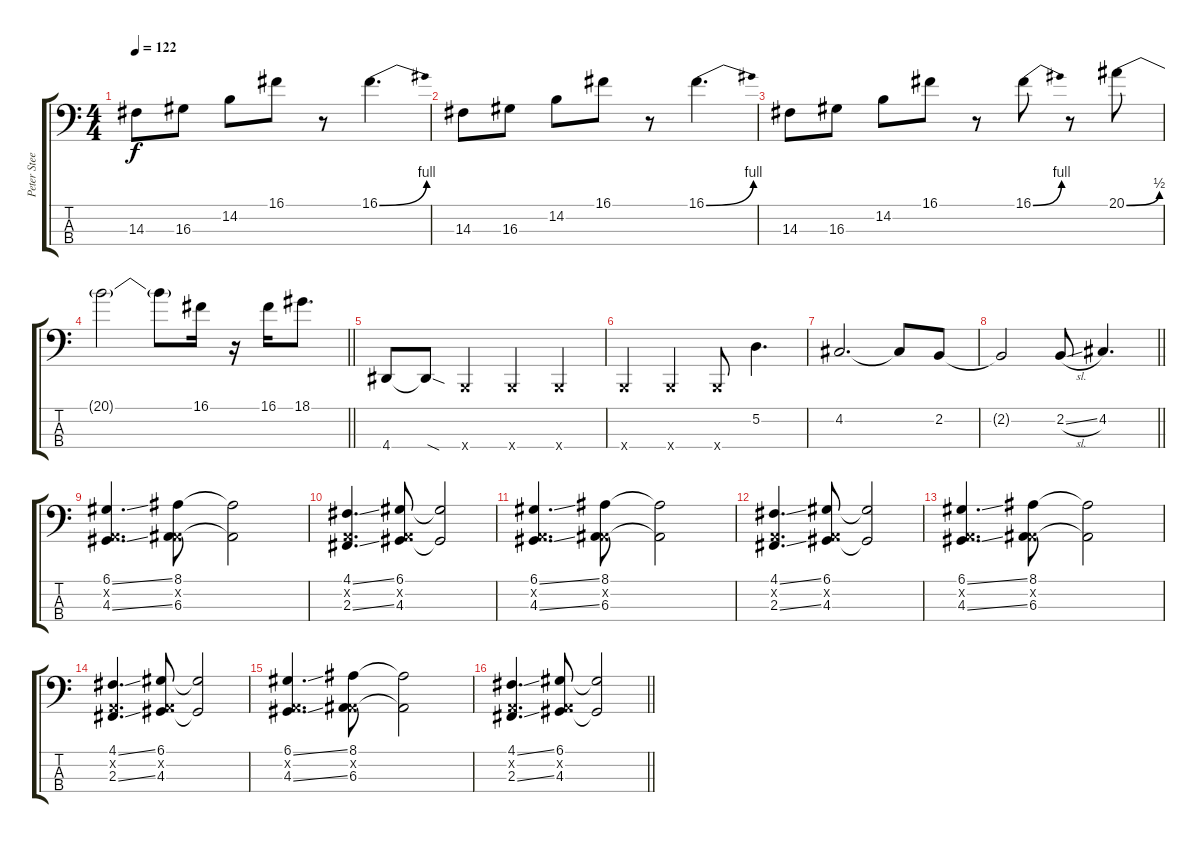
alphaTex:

\track ("Peter Steele" "Peter Stee") {instrument electricbasspick}
\staff {score tabs}
\tuning (D2 A1 E1 B0) {hide}
\ts (4 4)
\section ("" "")
\tempo 122
\clef f4
\ks c
14.3.8{dy f} 16.3.8 14.2.8 16.1.8 r.8 16.1{be (bend 0 0 60 4)}.4{d} |
14.3.8 16.3.8 14.2.8 16.1.8 r.8 16.1{be (bend 0 0 60 4)}.4{d} |
14.3.8 16.3.8 14.2.8 16.1.8 r.8 16.1{be (bend 0 0 60 4)}.8 r.8 20.1{be (bend 0 0 60 2)}.8 |
\barLineRight lightlight
20.1{t}.2 20.1{t}.8 16.1.16 r.16 16.1.16 18.1.8{d} |
\section ("" "")
4.4.8 4.4{sod t}.8 0.4{x}.4 0.4{x}.4 0.4{x}.4 |
0.4{x}.4 0.4{x}.4 0.4{x}.8 5.2.4{d} |
4.2.2{d} 4.2{t}.8 2.2.8 |
\barLineRight lightlight
2.2{t}.2 2.2{sl}.8 4.2.4{d} |
\section ("" "")
(6.1{ss} 0.2{x} 4.3{ss}).4{d} (8.1 0.2{x} 6.3).8 (8.1{t} 6.3{t}).2 |
(4.1{ss} 0.2{x} 2.3{ss}).4{d} (6.1 0.2{x} 4.3).8 (6.1{t} 4.3{t}).2 |
(6.1{ss} 0.2{x} 4.3{ss}).4{d} (8.1 0.2{x} 6.3).8 (8.1{t} 6.3{t}).2 |
(4.1{ss} 0.2{x} 2.3{ss}).4{d} (6.1 0.2{x} 4.3).8 (6.1{t} 4.3{t}).2 |
(6.1{ss} 0.2{x} 4.3{ss}).4{d} (8.1 0.2{x} 6.3).8 (8.1{t} 6.3{t}).2 |
(4.1{ss} 0.2{x} 2.3{ss}).4{d} (6.1 0.2{x} 4.3).8 (6.1{t} 4.3{t}).2 |
(6.1{ss} 0.2{x} 4.3{ss}).4{d} (8.1 0.2{x} 6.3).8 (8.1{t} 6.3{t}).2 |
\barLineRight lightlight
(4.1{ss} 0.2{x} 2.3{ss}).4{d} (6.1 0.2{x} 4.3).8 (6.1{t} 4.3{t}).2
